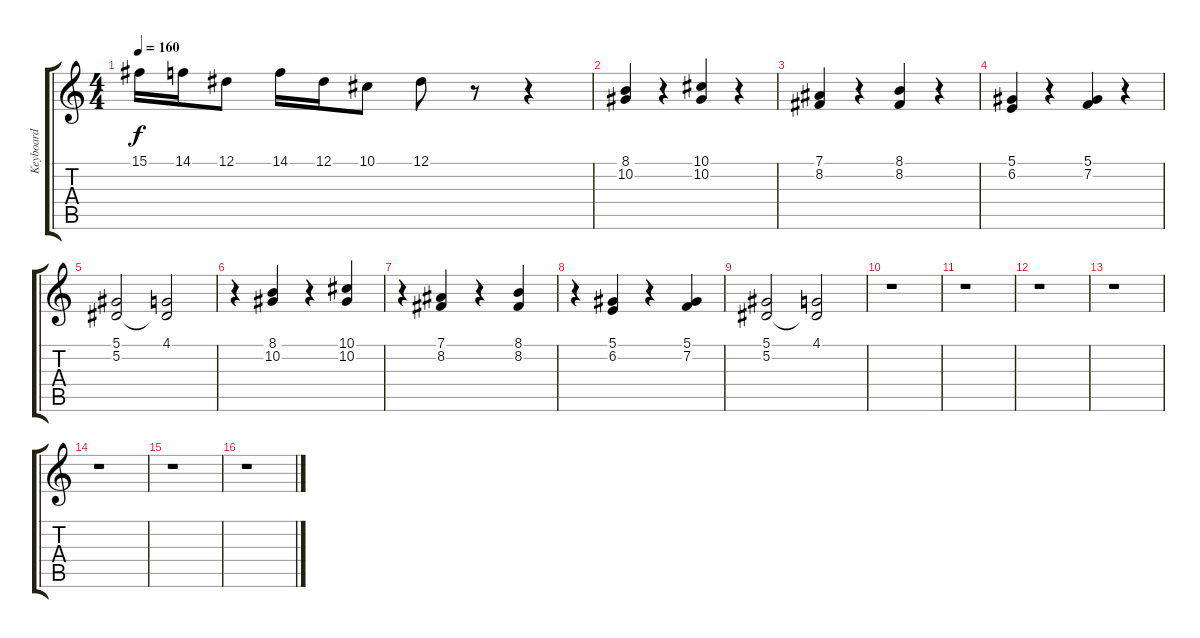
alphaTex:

\track ("Keyboard" "Keyboard") {instrument stringensemble1}
\staff {score tabs}
\tuning (Eb4 Bb3 Gb3 Db3 Ab2 Eb2) {hide}
\ts (4 4)
\tempo 160
\clef g2
\ks c
15.1.16{dy f} 14.1.16 12.1.8 14.1.16 12.1.16 10.1.8 12.1.8 r.8 r.4 |
(8.1 10.2).4 r.4 (10.1 10.2).4 r.4 |
(7.1 8.2).4 r.4 (8.1 8.2).4 r.4 |
(5.1 6.2).4 r.4 (5.1 7.2).4 r.4 |
(5.1 5.2).2 (4.1 5.2{t}).2 |
r.4 (8.1 10.2).4 r.4 (10.1 10.2).4 |
r.4 (7.1 8.2).4 r.4 (8.1 8.2).4 |
r.4 (5.1 6.2).4 r.4 (5.1 7.2).4 |
(5.1 5.2).2 (4.1 5.2{t}).2 |
r.1 |
r.1 |
r.1 |
r.1 |
r.1 |
r.1 |
r.1
